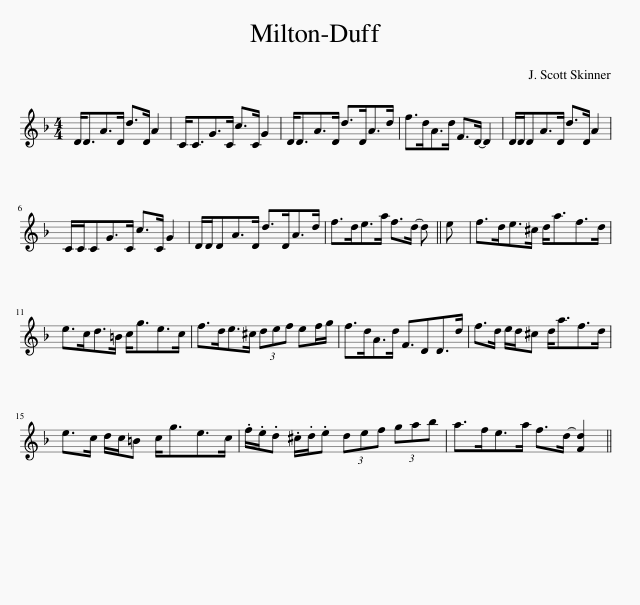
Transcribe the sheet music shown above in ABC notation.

X:1
L:1/8
M:4/4
I:linebreak $
K:Dmin
V:1 treble
V:1
 D<DA>D d>D A2 | C<CG>C c>C G2 | D<DA>D d>DA>d | f>dA>d F>D- D2 | D/D/DA>D d>D A2 |$ %5
 C/C/CG>C c>C G2 | D/D/DA>D d>DA>d | f>de>a f>d- d || e | f>de>^c d<af>d |$ %10
 e>cd>=B c<ge>c | f>de>^c (3def ef/g/ | f>dA>d F3/2DD>d | f>d e/d/^c d<af>d |$ e>c d/c/=B c<ge>c | %15
 .f/.e/.d .^c/.d/.e (3def (3gab | a>fe>a f>d- [Fd]2 || %17
